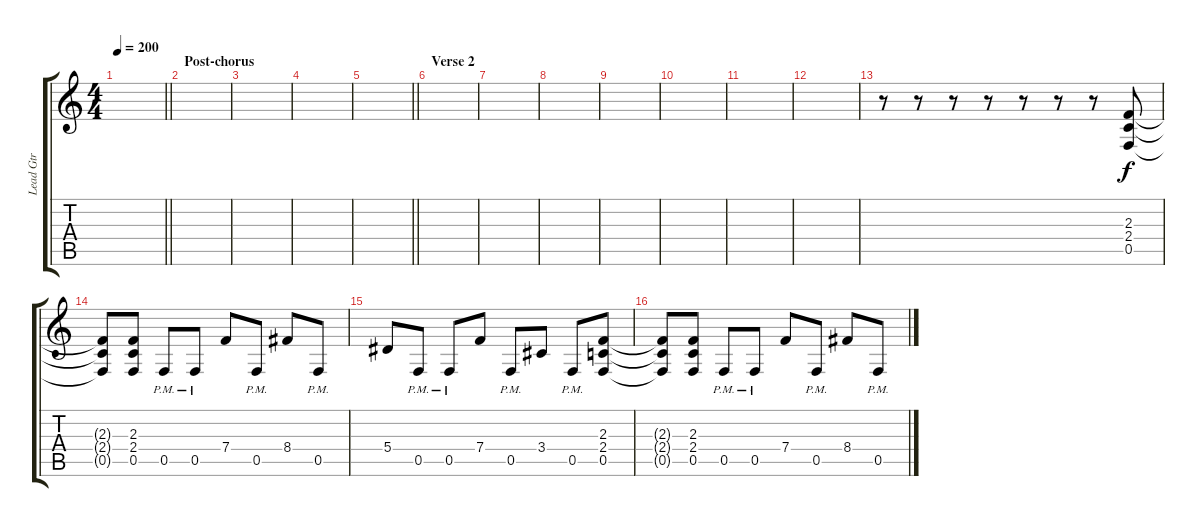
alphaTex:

\track ("Lead Gtr" "Lead Gtr") {instrument overdrivenguitar}
\staff {score tabs}
\tuning (C4 G3 Eb3 Bb2 F2 C2) {hide}
\ts (4 4)
\tempo 200
\clef g2
\barLineRight lightlight
\ks c
|
\section ("" "Post-chorus")
|
|
|
\barLineRight lightlight
|
\section ("" "Verse 2")
|
|
|
|
|
|
|
r.8 r.8 r.8 r.8 r.8 r.8 r.8 (2.3 2.4 0.5).8 |
(2.3{t} 2.4{t} 0.5{t}).8 (2.3 2.4 0.5).8 0.5{pm}.8 0.5{pm}.8 7.4.8 0.5{pm}.8 8.4.8 0.5{pm}.8 |
5.4.8 0.5{pm}.8 0.5{pm}.8 7.4.8 0.5{pm}.8 3.4.8 0.5{pm}.8 (2.3 2.4 0.5).8 |
(2.3{t} 2.4{t} 0.5{t}).8 (2.3 2.4 0.5).8 0.5{pm}.8 0.5{pm}.8 7.4.8 0.5{pm}.8 8.4.8 0.5{pm}.8
